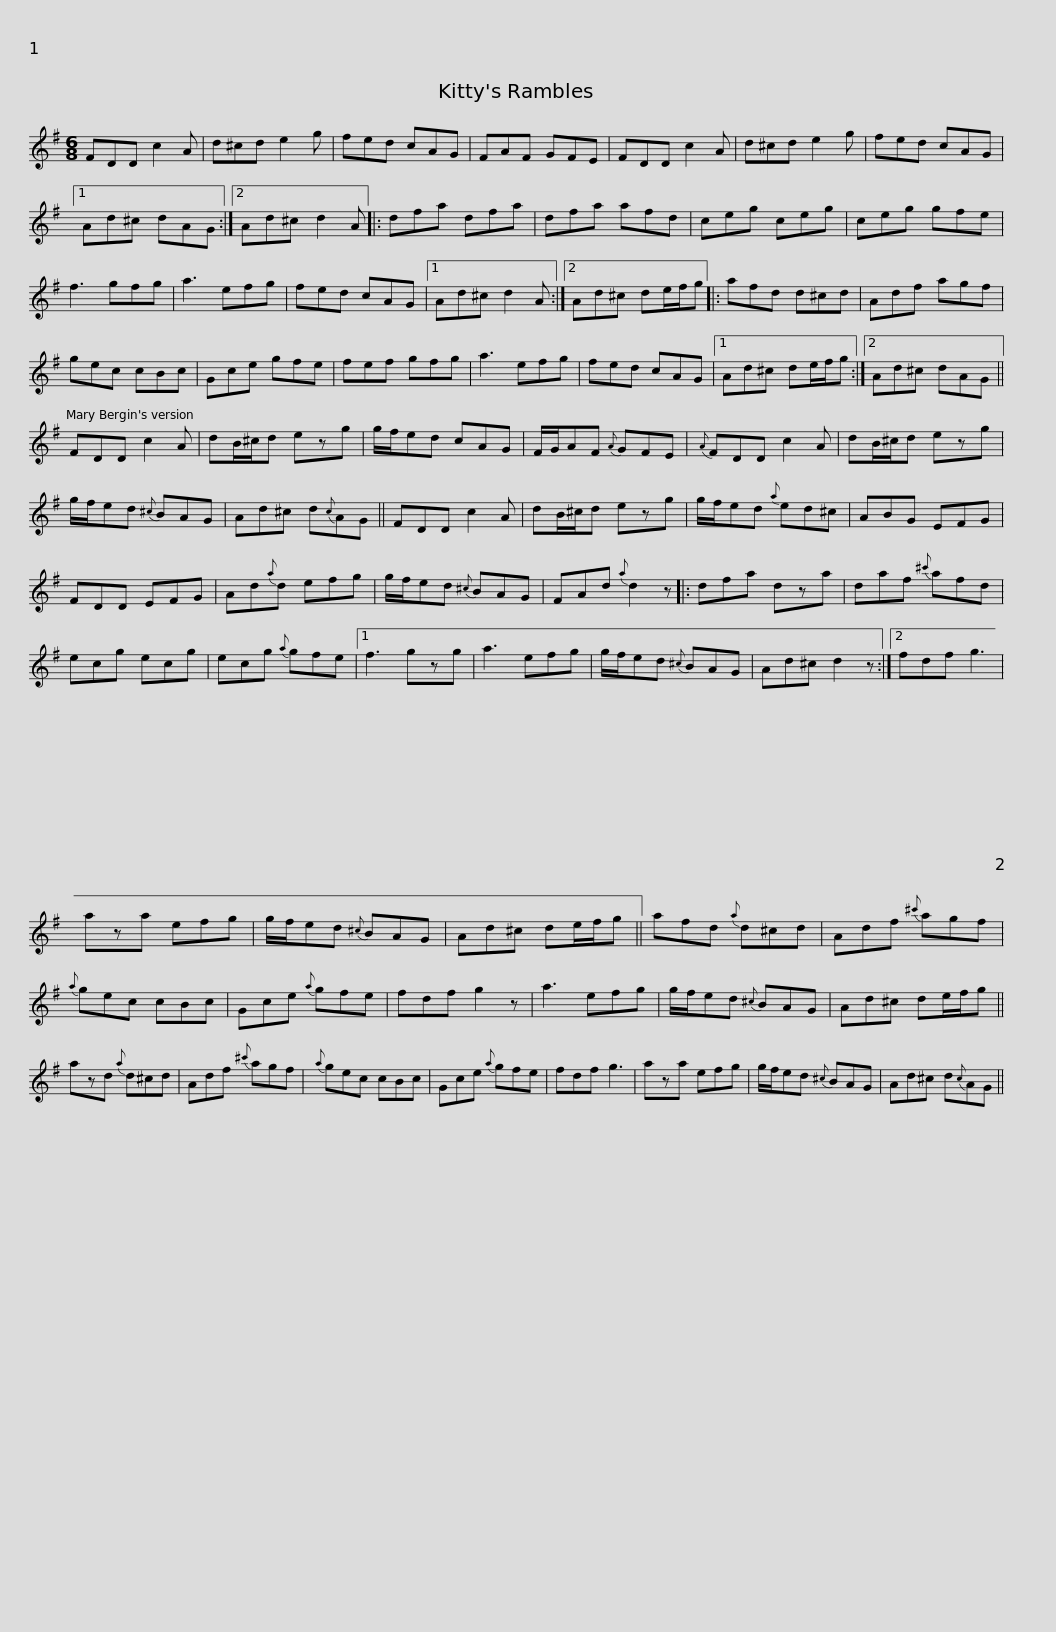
X:1
L:1/8
M:6/8
I:linebreak $
K:G
V:1 treble
V:1
 FDD c2 A | d^cd e2 g | fed cAG | FAF GFE | FDD c2 A | %5
 d^cd e2 g | fed cAG |1$ Ad^c dAG :|2 Ad^c d2 A |: dfa dfa | %10
 dfa afd | ceg ceg | ceg gfe | f3 gfg |$ a3 efg | %15
 fed cAG |1 Ad^c d2 A :|2 Ad^c de/f/g |: afd d^cd | Adf agf | %20
 gec cBc |$ Gce gfe | fef gfg | a3 efg | fed cAG |1 %25
 Ad^c de/f/g :|2 Ad^c dAG || FDD c2 A |$ dB/^c/d ezg | g/f/ed cAG | %30
 F/G/AF{A} GFE |{A} FDD c2 A | dB/^c/d ezg | g/f/ed{^c} BAG |$ Ad^c d{c}AG || %35
 FDD c2 A | dB/^c/d ezg | g/f/ed{a} ed^c | ABG EFG | FDD EFG |$ %40
 Ad{a}d efg | g/f/ed{^c} BAG | FAd{a} d2 z |: dfa dza | daf{^c'} afd | %45
 ecg ecg |$ ecg{a} gfe |1 f3 gzg | a3 efg | g/f/ed{^c} BAG | %50
 Ad^c d2 z :|2 fdf g3 | aza efg |$ g/f/ed{^c} BAG | Ad^c de/f/g || %55
 afd{a} d^cd | Adf{^c'} agf |{a} gec cBc | Gce{a} gfe |$ fdf g2 z | %60
 a3 efg | g/f/ed{^c} BAG | Ad^c de/f/g || azd{a} d^cd | Adf{^c'} agf |$ %65
{a} gec cBc | Gce{a} gfe | fdf g3 | aza efg | g/f/ed{^c} BAG | %70
 Ad^c d{c}AG || %71
